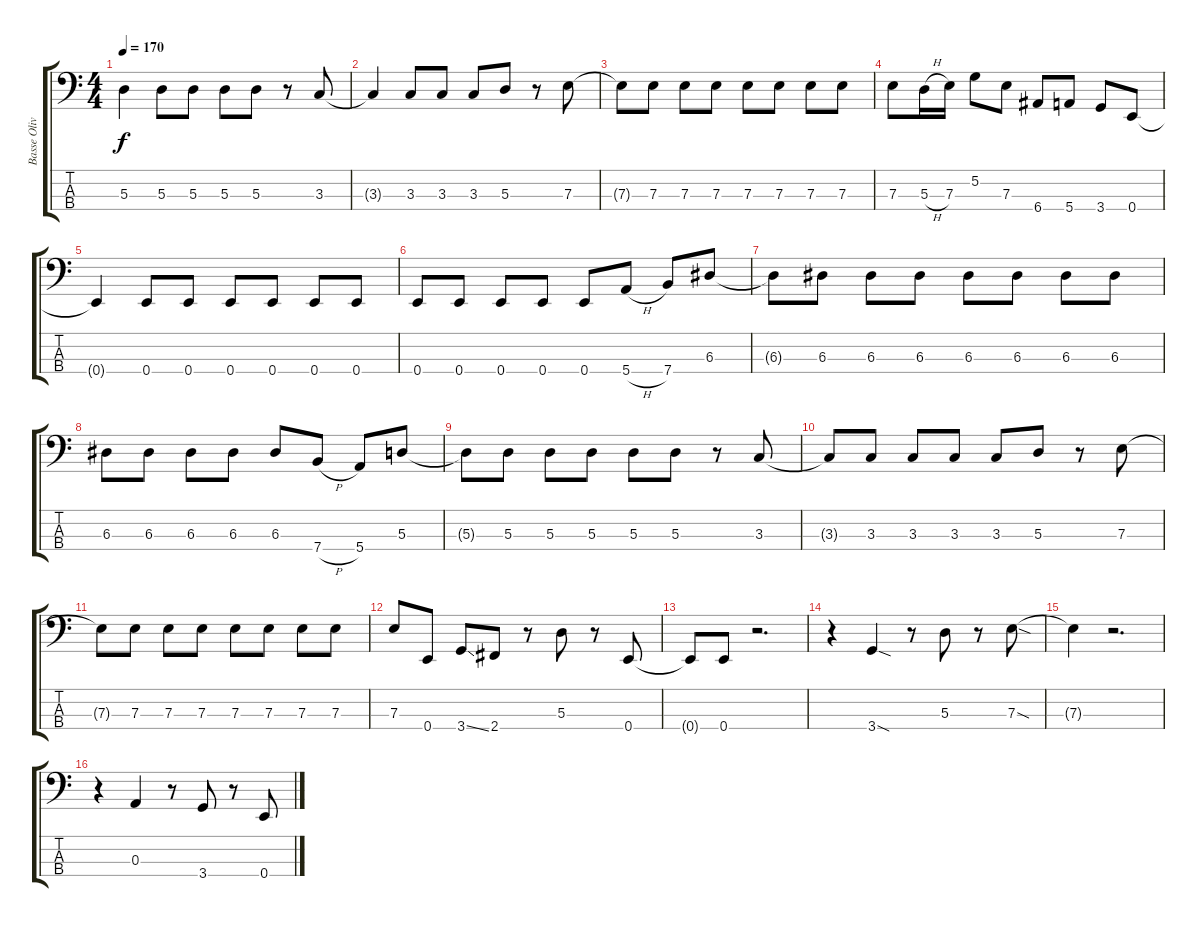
\track ("Basse Oliv" "Basse Oliv") {instrument electricbassfinger}
\staff {score tabs}
\tuning (G2 D2 A1 E1) {hide}
\ts (4 4)
\tempo 170
\clef f4
\ks c
5.3{t}.4{dy f} 5.3.8 5.3.8 5.3.8 5.3.8 r.8 3.3.8 |
3.3{t}.4 3.3.8 3.3.8 3.3.8 5.3.8 r.8 7.3.8 |
7.3{t}.8 7.3.8 7.3.8 7.3.8 7.3.8 7.3.8 7.3.8 7.3.8 |
7.3.8 5.3{h}.16 7.3.16 5.2.8 7.3.8 6.4.8 5.4.8 3.4.8 0.4.8 |
0.4{t}.4 0.4.8 0.4.8 0.4.8 0.4.8 0.4.8 0.4.8 |
0.4.8 0.4.8 0.4.8 0.4.8 0.4.8 5.4{h}.8 7.4.8 6.3.8 |
6.3{t}.8 6.3.8 6.3.8 6.3.8 6.3.8 6.3.8 6.3.8 6.3.8 |
6.3.8 6.3.8 6.3.8 6.3.8 6.3.8 7.4{h}.8 5.4.8 5.3.8 |
5.3{t}.8 5.3.8 5.3.8 5.3.8 5.3.8 5.3.8 r.8 3.3.8 |
3.3{t}.8 3.3.8 3.3.8 3.3.8 3.3.8 5.3.8 r.8 7.3.8 |
7.3{t}.8 7.3.8 7.3.8 7.3.8 7.3.8 7.3.8 7.3.8 7.3.8 |
7.3.8 0.4.8 3.4{ss}.8 2.4.8 r.8 5.3.8 r.8 0.4.8 |
0.4{t}.8 0.4.8 r.2{d} |
r.4 3.4{sod}.4 r.8 5.3.8 r.8 7.3{sod}.8 |
7.3{t}.4 r.2{d} |
r.4 0.3.4 r.8 3.4.8 r.8 0.4.8
